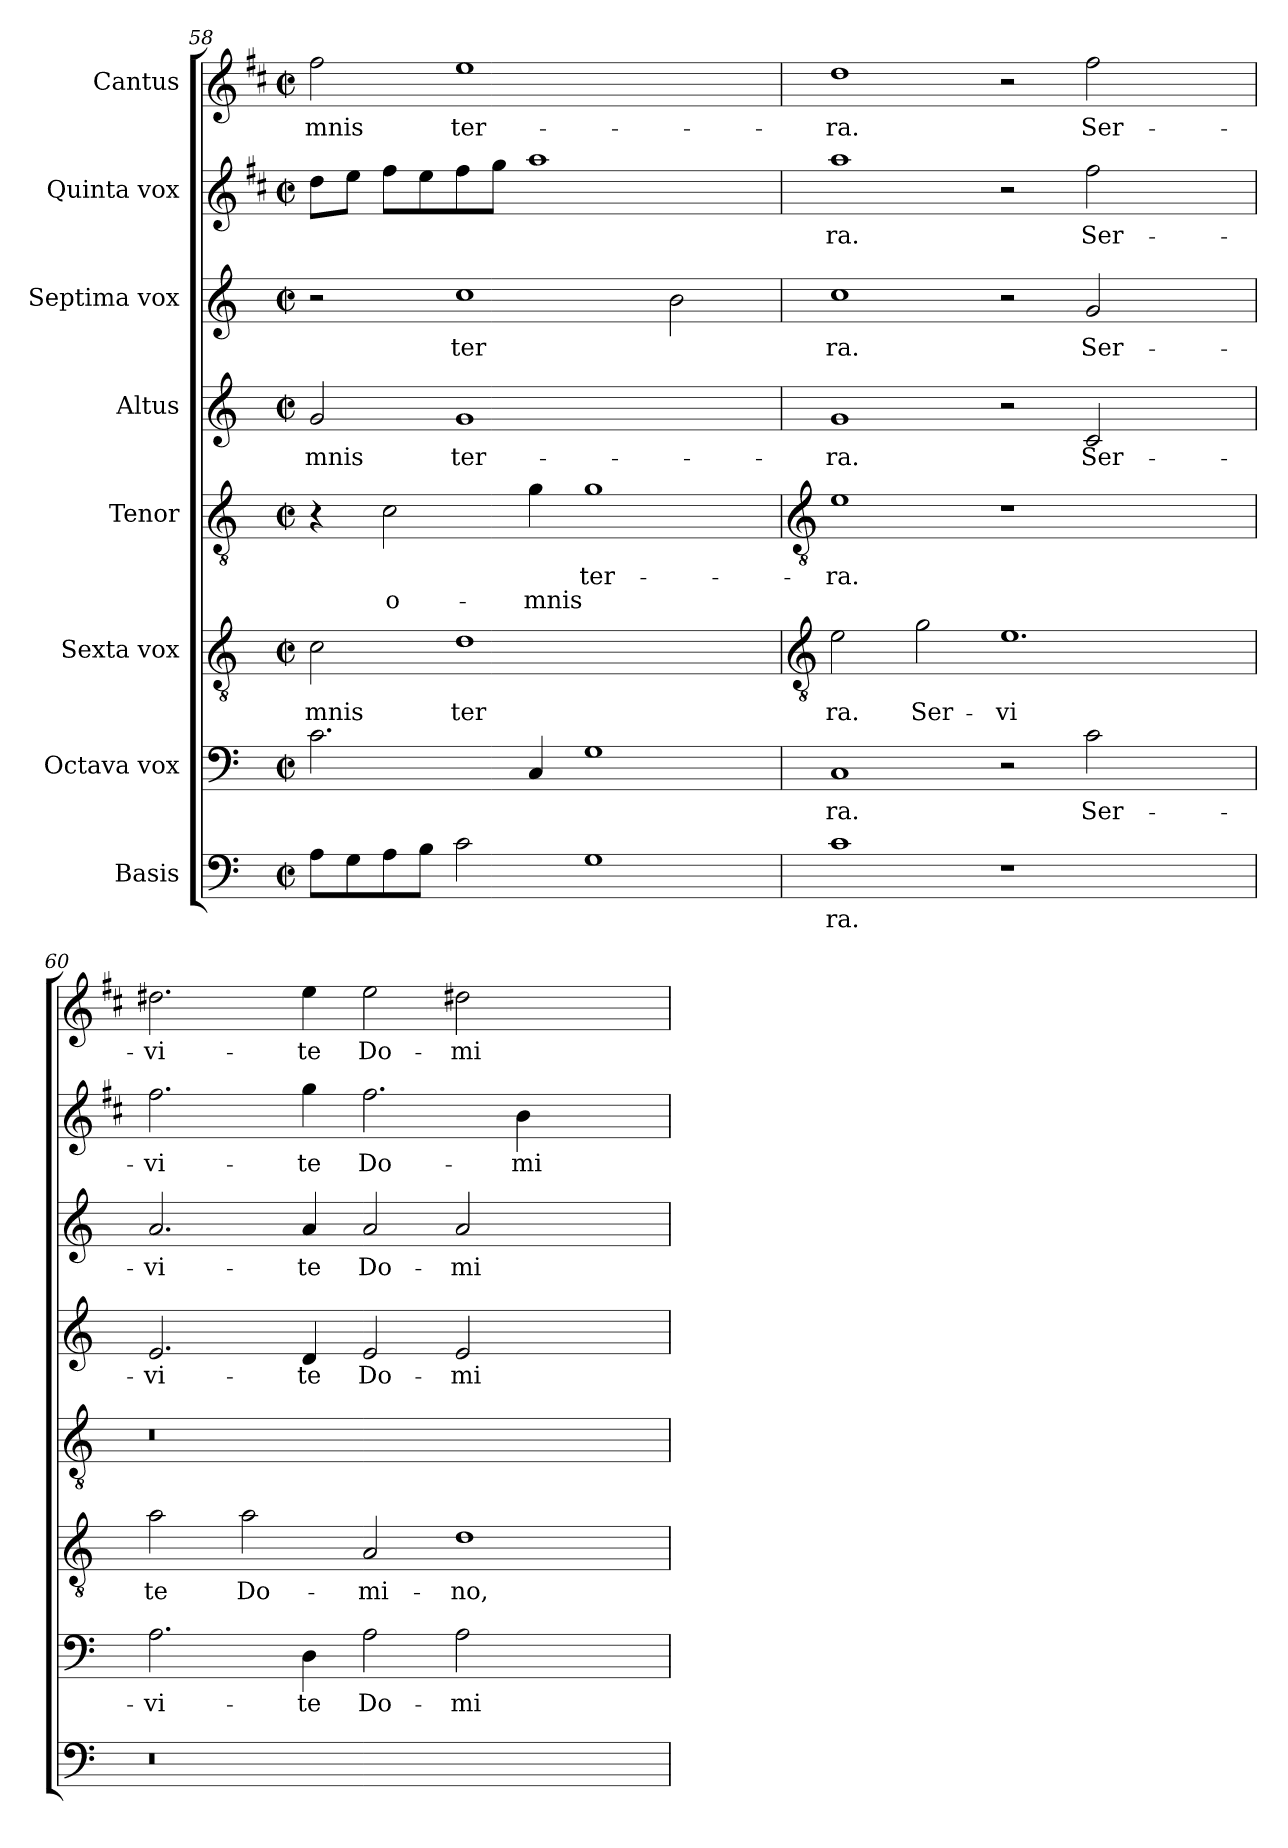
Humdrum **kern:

**kern	**text	**kern	**text	**kern	**text	**kern	**text	**text	**kern	**text	**kern	**text	**kern	**text	**kern	**text
*part8	*part8	*part7	*part7	*part6	*part6	*part5	*part5	*part5	*part4	*part4	*part3	*part3	*part2	*part2	*part1	*part1
*staff8	*staff8	*staff7	*staff7	*staff6	*staff6	*staff5	*staff5	*staff5	*staff4	*staff4	*staff3	*staff3	*staff2	*staff2	*staff1	*staff1
*I"Basis	*	*I"Octava vox	*	*I"Sexta vox	*	*I"Tenor	*	*	*I"Altus	*	*I"Septima vox	*	*I"Quinta vox	*	*I"Cantus	*
*clefF4	*	*clefF4	*	*clefGv2	*	*clefGv2	*	*	*clefG2	*	*clefG2	*	*clefG2	*	*clefG2	*
*	*	*	*	*	*	*	*	*	*	*	*	*	*ITrd1c2	*	*ITrd1c2	*
*k[]	*	*k[]	*	*k[]	*	*k[]	*	*	*k[]	*	*k[]	*	*k[]	*	*k[]	*
*C:	*	*C:	*	*C:	*	*C:	*	*	*C:	*	*C:	*	*C:	*	*C:	*
*M4/2	*	*M4/2	*	*M4/2	*	*M4/2	*	*	*M4/2	*	*M4/2	*	*M4/2	*	*M4/2	*
*met(c|)	*	*met(c|)	*	*met(c|)	*	*met(c|)	*	*	*met(c|)	*	*met(c|)	*	*met(c|)	*	*met(c|)	*
=58	=58	=58	=58	=58	=58	=58	=58	=58	=58	=58	=58	=58	=58	=58	=58	=58
!	!	!	!	!	!LO:LY:b	!	!	!	!	!LO:LY:b	!	!	!	!	!	!LO:LY:b
8AL	.	2.c	.	2c	mnis	4r	.	.	2g	-mnis	2r	.	8cc	.	2ee	mnis
8G	.	.	.	.	.	.	.	.	.	.	.	.	8ddJ	.	.	.
!	!	!	!	!	!	!	!	!LO:LY:b	!	!	!	!	!	!	!	!
8A	.	.	.	.	.	2c	.	o-	.	.	.	.	8eeL	.	.	.
8BJ	.	.	.	.	.	.	.	.	.	.	.	.	8dd	.	.	.
!	!	!	!	!	!LO:LY:b	!	!	!	!	!LO:LY:b	!	!LO:LY:b	!	!	!	!LO:LY:b
2c	.	.	.	1d	ter	.	.	.	1g	ter-	1cc	ter	8ee	.	1dd	ter-
.	.	.	.	.	.	.	.	.	.	.	.	.	8ffJ	.	.	.
!	!	!	!	!	!	!	!	!LO:LY:b	!	!	!	!	!	!	!	!
.	.	4C	.	.	.	4g	.	-mnis	.	.	.	.	1gg	.	.	.
!	!	!	!	!	!	!	!LO:LY:b	!	!	!	!	!	!	!	!	!
1G	.	1G	.	.	.	1g	ter-	.	.	.	.	.	.	.	.	.
.	.	.	.	2ryy	.	.	.	.	2ryy	.	2b	.	.	.	2ryy	.
.	.	.	.	.	.	.	.	.	.	.	.	.	4ryy	.	.	.
!!LO:LB:g=z
=59	=59	=59	=59	=59	=59	=59	=59	=59	=59	=59	=59	=59	=59	=59	=59	=59
*	*	*	*	*clefGv2	*	*clefGv2	*	*	*	*	*	*	*	*	*	*
!	!LO:LY:b	!	!LO:LY:b	!	!LO:LY:b	!	!LO:LY:b	!	!	!LO:LY:b	!	!LO:LY:b	!	!LO:LY:b	!	!LO:LY:b
1c	ra.	1C	ra.	2e	ra.	1e	-ra.	.	1g	-ra.	1cc	ra.	1gg	-ra.	1cc	-ra.
!	!	!	!	!	!LO:LY:b	!	!	!	!	!	!	!	!	!	!	!
.	.	.	.	2g	Ser-	.	.	.	.	.	.	.	.	.	.	.
!	!	!	!	!	!LO:LY:b	!	!	!	!	!	!	!	!	!	!	!
1r	.	2r	.	1.e	-vi	1r	.	.	2r	.	2r	.	2r	.	2r	.
!	!	!	!LO:LY:b	!	!	!	!	!	!	!LO:LY:b	!	!LO:LY:b	!	!LO:LY:b	!	!LO:LY:b
.	.	2c	Ser-	.	.	.	.	.	2c	Ser-	2g	Ser-	2ee	Ser-	2ee	Ser-
2ryy	.	2ryy	.	.	.	2ryy	.	.	2ryy	.	2ryy	.	2ryy	.	2ryy	.
=60	=60	=60	=60	=60	=60	=60	=60	=60	=60	=60	=60	=60	=60	=60	=60	=60
!	!	!	!LO:LY:b	!	!LO:LY:b	!	!	!	!	!LO:LY:b	!	!LO:LY:b	!	!LO:LY:b	!	!LO:LY:b
0r	.	2.A	-vi-	2a	te	0r	.	.	2.e	-vi-	2.a	-vi-	2.ee	-vi-	2.cc#X	-vi-
!	!	!	!	!	!LO:LY:b	!	!	!	!	!	!	!	!	!	!	!
.	.	.	.	2a	Do-	.	.	.	.	.	.	.	.	.	.	.
!	!	!	!LO:LY:b	!	!	!	!	!	!	!LO:LY:b	!	!LO:LY:b	!	!LO:LY:b	!	!LO:LY:b
.	.	4D	-te	.	.	.	.	.	4d	-te	4a	-te	4ff	-te	4dd	-te
!	!	!	!LO:LY:b	!	!LO:LY:b	!	!	!	!	!LO:LY:b	!	!LO:LY:b	!	!LO:LY:b	!	!LO:LY:b
.	.	2A	Do-	2A	-mi-	.	.	.	2e	Do-	2a	Do-	2.ee	Do-	2dd	Do-
!	!	!	!LO:LY:b	!	!LO:LY:b	!	!	!	!	!LO:LY:b	!	!LO:LY:b	!	!	!	!LO:LY:b
.	.	2A	-mi-	1d	-no,	.	.	.	2e	-mi-	2a	-mi-	.	.	2cc#X	-mi-
!	!	!	!	!	!	!	!	!	!	!	!	!	!	!LO:LY:b	!	!
.	.	.	.	.	.	.	.	.	.	.	.	.	4a	-mi-	.	.
2ryy	.	2ryy	.	.	.	2ryy	.	.	2ryy	.	2ryy	.	2ryy	.	2ryy	.
=	=	=	=	=	=	=	=	=	=	=	=	=	=	=	=	=
*-	*-	*-	*-	*-	*-	*-	*-	*-	*-	*-	*-	*-	*-	*-	*-	*-
